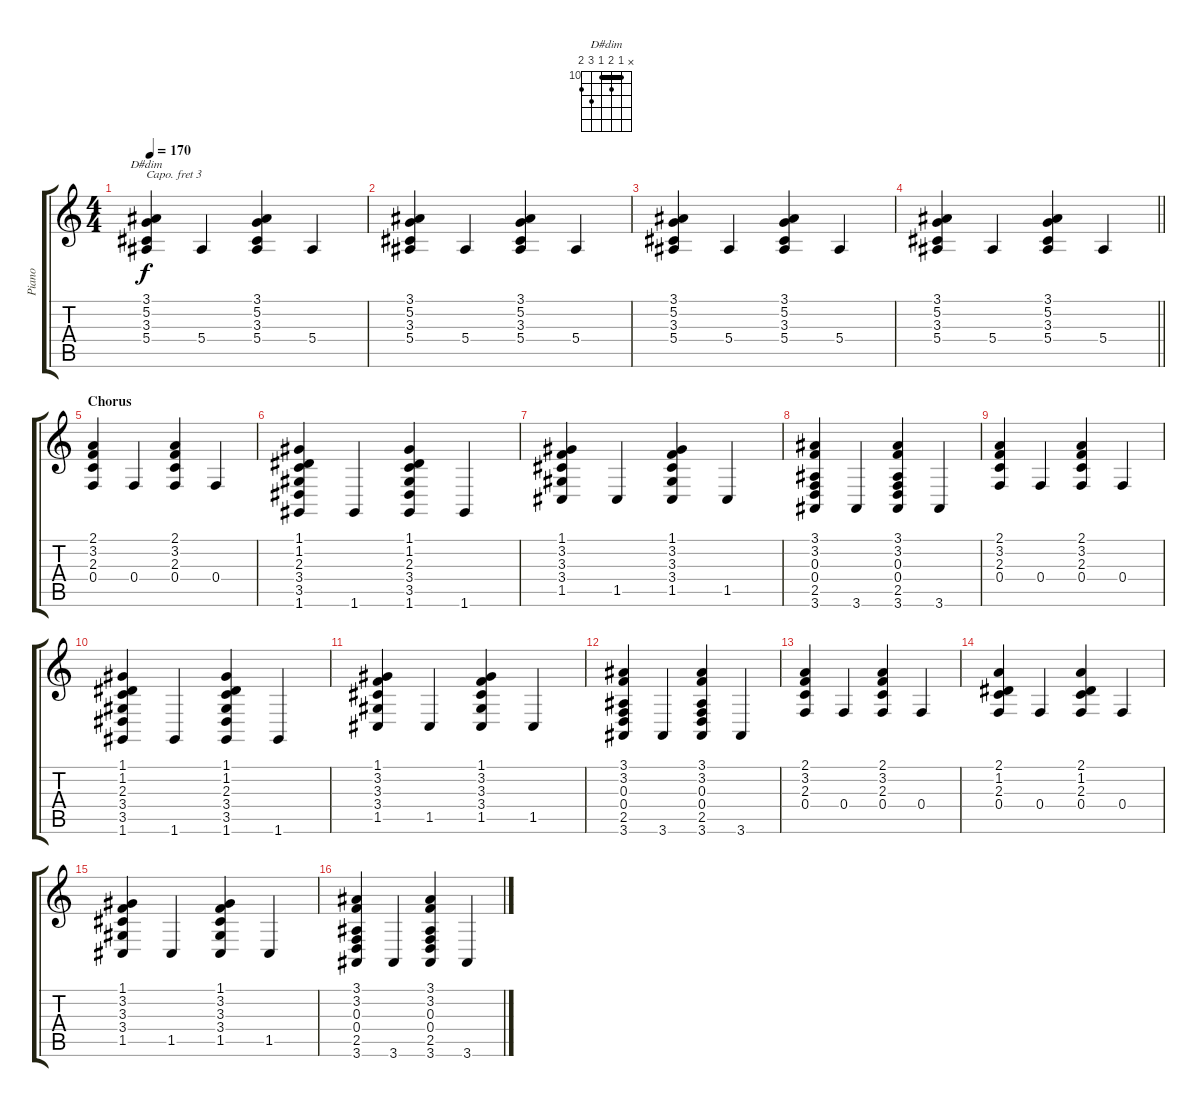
\track ("Piano" "Piano") {instrument acousticgrandpiano}
\staff {score tabs}
\capo 3
\tuning (E4 B3 G3 D3 A2 E2) {hide}
\chord ("D#dim" x 10 11 10 12 11) {firstfret 10 barre 10}
\ts (4 4)
\tempo 170
\clef g2
\ks c
(3.1 5.2 3.3 5.4).4{ch "D#dim" dy f} 5.4.4 (3.1 5.2 3.3 5.4).4 5.4.4 |
(3.1 5.2 3.3 5.4).4 5.4.4 (3.1 5.2 3.3 5.4).4 5.4.4 |
(3.1 5.2 3.3 5.4).4 5.4.4 (3.1 5.2 3.3 5.4).4 5.4.4 |
\barLineRight lightlight
(3.1 5.2 3.3 5.4).4 5.4.4 (3.1 5.2 3.3 5.4).4 5.4.4 |
\section ("" "Chorus")
(2.1 3.2 2.3 0.4).4 0.4.4 (2.1 3.2 2.3 0.4).4 0.4.4 |
(1.1 1.2 2.3 3.4 3.5 1.6).4 1.6.4 (1.1 1.2 2.3 3.4 3.5 1.6).4 1.6.4 |
(1.1 3.2 3.3 3.4 1.5).4 1.5.4 (1.1 3.2 3.3 3.4 1.5).4 1.5.4 |
(3.1 3.2 0.3 0.4 2.5 3.6).4 3.6.4 (3.1 3.2 0.3 0.4 2.5 3.6).4 3.6.4 |
(2.1 3.2 2.3 0.4).4 0.4.4 (2.1 3.2 2.3 0.4).4 0.4.4 |
(1.1 1.2 2.3 3.4 3.5 1.6).4 1.6.4 (1.1 1.2 2.3 3.4 3.5 1.6).4 1.6.4 |
(1.1 3.2 3.3 3.4 1.5).4 1.5.4 (1.1 3.2 3.3 3.4 1.5).4 1.5.4 |
(3.1 3.2 0.3 0.4 2.5 3.6).4 3.6.4 (3.1 3.2 0.3 0.4 2.5 3.6).4 3.6.4 |
(2.1 3.2 2.3 0.4).4 0.4.4 (2.1 3.2 2.3 0.4).4 0.4.4 |
(2.1 1.2 2.3 0.4).4 0.4.4 (2.1 1.2 2.3 0.4).4 0.4.4 |
(1.1 3.2 3.3 3.4 1.5).4 1.5.4 (1.1 3.2 3.3 3.4 1.5).4 1.5.4 |
(3.1 3.2 0.3 0.4 2.5 3.6).4 3.6.4 (3.1 3.2 0.3 0.4 2.5 3.6).4 3.6.4
